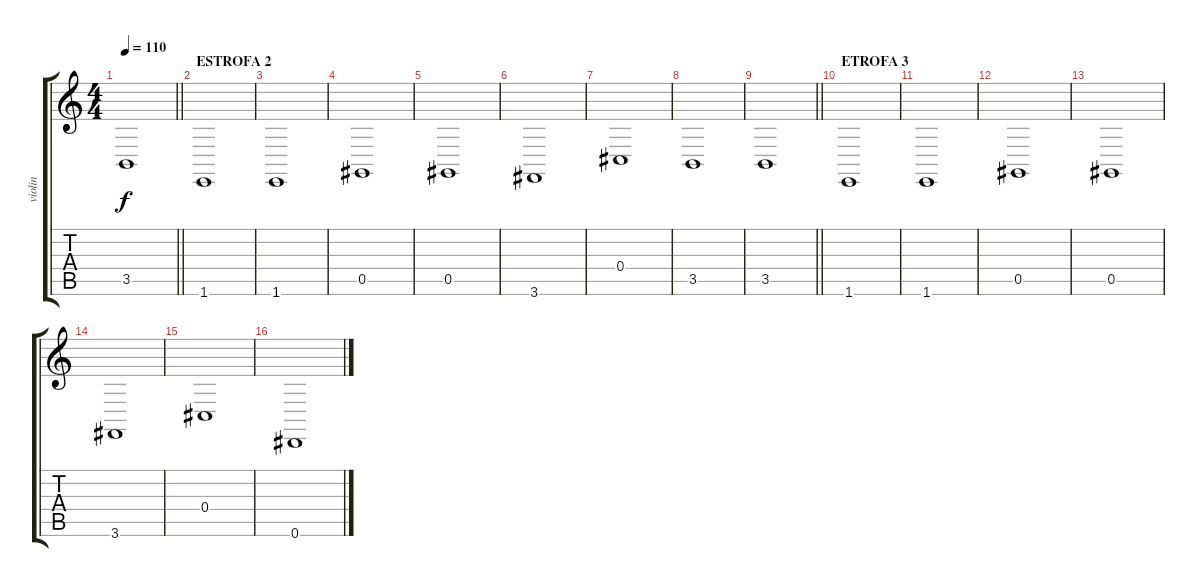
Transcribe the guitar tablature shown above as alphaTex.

\track ("violin" "violin") {instrument violin}
\staff {score tabs}
\tuning (Eb4 Bb3 Gb3 Db3 Ab2 Eb2) {hide}
\ts (4 4)
\tempo 110
\clef g2
\barLineRight lightlight
\ks c
3.5.1{dy f} |
\section ("" "ESTROFA 2")
1.6.1 |
1.6.1 |
0.5.1 |
0.5.1 |
3.6.1 |
0.4.1 |
3.5.1 |
\barLineRight lightlight
3.5.1 |
\section ("" "ETROFA 3")
1.6.1 |
1.6.1 |
0.5.1 |
0.5.1 |
3.6.1 |
0.4.1 |
0.6.1
